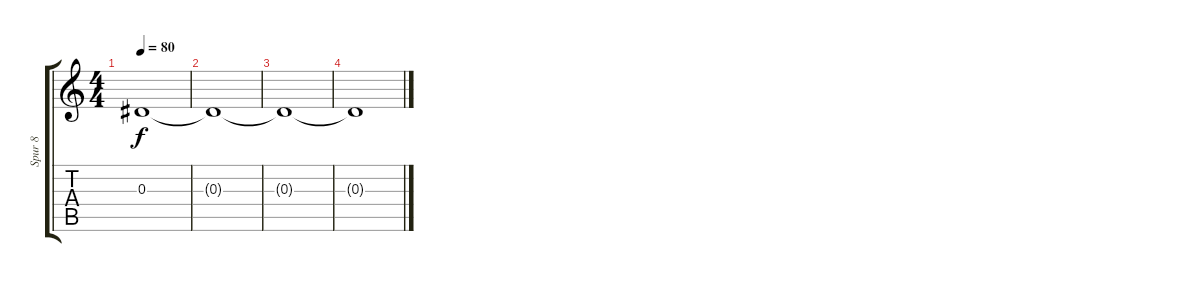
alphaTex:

\track ("Spur 8" "Spur 8") {instrument electricguitarclean}
\staff {score tabs}
\tuning (C4 G3 Eb3 Bb2 F2 C2) {hide}
\ts (4 4)
\tempo 80
\clef g2
\ks c
0.3.1{dy f} |
0.3{t}.1 |
0.3{t}.1 |
0.3{t}.1
